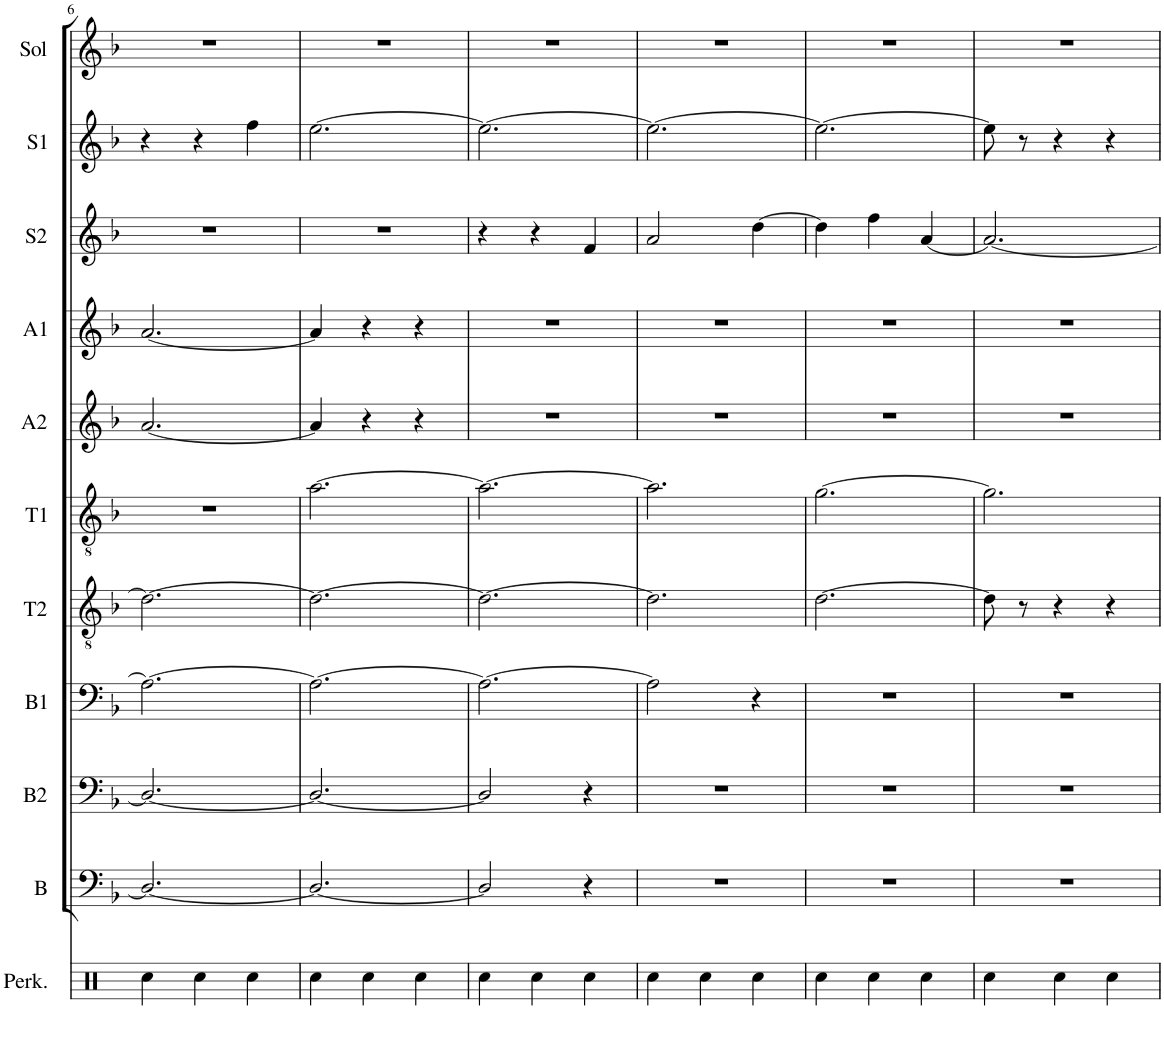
**kern	**kern	**kern	**kern	**kern	**kern	**kern	**kern	**kern	**kern	**kern
*part11	*part10	*part9	*part8	*part7	*part6	*part5	*part4	*part3	*part2	*part1
*staff11	*staff10	*staff9	*staff8	*staff7	*staff6	*staff5	*staff4	*staff3	*staff2	*staff1
*I"Perkussion	*I"B3	*I"B2	*I"B1	*I"T2	*I"T1	*I"A2	*I"A1	*I"S2	*I"S1	*I"Sol
*I'Perk.	*I'B	*I'B2	*I'B1	*I'T2	*I'T1	*I'A2	*I'A1	*I'S2	*I'S1	*I'Sol
!!LO:PB:g=z
*clefX	*clefF4	*clefF4	*clefF4	*clefGv2	*clefGv2	*clefG2	*clefG2	*clefG2	*clefG2	*clefG2
*k[f#c#g#d#]	*k[b-]	*k[b-]	*k[b-]	*k[b-]	*k[b-]	*k[b-]	*k[b-]	*k[b-]	*k[b-]	*k[b-]
*E:	*F:	*F:	*F:	*F:	*F:	*F:	*F:	*F:	*F:	*F:
*M3/4	*M3/4	*M3/4	*M3/4	*M3/4	*M3/4	*M3/4	*M3/4	*M3/4	*M3/4	*M3/4
=6	=6	=6	=6	=6	=6	=6	=6	=6	=6	=6
4Rcc\	2.D/_	2.D/_	2.A\_	2.d\_	2.r	[2.a/	[2.a/	2.r	4r	2.r
4Rcc\	.	.	.	.	.	.	.	.	4r	.
4Rcc\	.	.	.	.	.	.	.	.	4ff\	.
=7	=7	=7	=7	=7	=7	=7	=7	=7	=7	=7
4Rcc\	2.D/_	2.D/_	2.A\_	2.d\_	[2.a\	4a/]	4a/]	2.r	[2.ee\	2.r
4Rcc\	.	.	.	.	.	4r	4r	.	.	.
4Rcc\	.	.	.	.	.	4r	4r	.	.	.
=8	=8	=8	=8	=8	=8	=8	=8	=8	=8	=8
4Rcc\	2D/]	2D/]	2.A\_	2.d\_	2.a\_	2.r	2.r	4r	2.ee\_	2.r
4Rcc\	.	.	.	.	.	.	.	4r	.	.
4Rcc\	4r	4r	.	.	.	.	.	4f/	.	.
=9	=9	=9	=9	=9	=9	=9	=9	=9	=9	=9
4Rcc\	2.r	2.r	2A\]	2.d\]	2.a\]	2.r	2.r	2a/	2.ee\_	2.r
4Rcc\	.	.	.	.	.	.	.	.	.	.
4Rcc\	.	.	4r	.	.	.	.	[4dd\	.	.
=10	=10	=10	=10	=10	=10	=10	=10	=10	=10	=10
4Rcc\	2.r	2.r	2.r	[2.d\	[2.g\	2.r	2.r	4dd\]	2.ee\_	2.r
4Rcc\	.	.	.	.	.	.	.	4ff\	.	.
4Rcc\	.	.	.	.	.	.	.	[4a/	.	.
=11	=11	=11	=11	=11	=11	=11	=11	=11	=11	=11
4Rcc\	2.r	2.r	2.r	8d\]	2.g\]	2.r	2.r	2.a/_	8ee\]	2.r
.	.	.	.	8r	.	.	.	.	8r	.
4Rcc\	.	.	.	4r	.	.	.	.	4r	.
4Rcc\	.	.	.	4r	.	.	.	.	4r	.
=	=	=	=	=	=	=	=	=	=	=
*-	*-	*-	*-	*-	*-	*-	*-	*-	*-	*-
